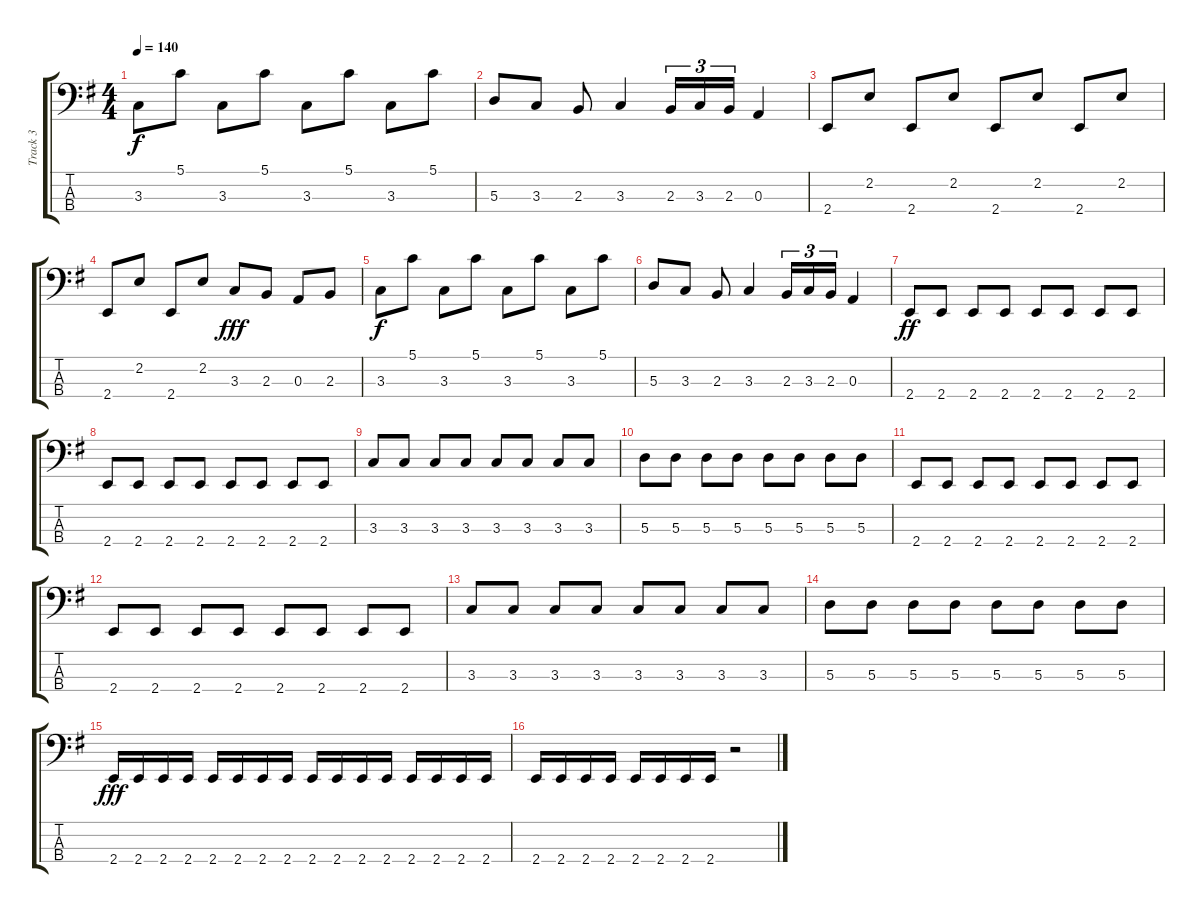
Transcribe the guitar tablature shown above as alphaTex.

\track ("Track 3" "Track 3") {instrument electricbassfinger}
\staff {score tabs}
\tuning (G2 D2 A1 D1) {hide}
\ts (4 4)
\tempo 140
\clef f4
\ks eminor
3.3.8{dy f} 5.1.8 3.3.8 5.1.8 3.3.8 5.1.8 3.3.8 5.1.8 |
5.3.8 3.3.8 2.3.8 3.3.4 2.3.16{tu (3 2)} 3.3.16{tu (3 2)} 2.3.16{tu (3 2)} 0.3.4 |
2.4.8 2.2.8 2.4.8 2.2.8 2.4.8 2.2.8 2.4.8 2.2.8 |
2.4.8 2.2.8 2.4.8 2.2.8 3.3.8{dy fff} 2.3.8 0.3.8 2.3.8 |
3.3.8{dy f} 5.1.8 3.3.8 5.1.8 3.3.8 5.1.8 3.3.8 5.1.8 |
5.3.8 3.3.8 2.3.8 3.3.4 2.3.16{tu (3 2)} 3.3.16{tu (3 2)} 2.3.16{tu (3 2)} 0.3.4 |
2.4.8{dy ff} 2.4.8 2.4.8 2.4.8 2.4.8 2.4.8 2.4.8 2.4.8 |
2.4.8 2.4.8 2.4.8 2.4.8 2.4.8 2.4.8 2.4.8 2.4.8 |
3.3.8 3.3.8 3.3.8 3.3.8 3.3.8 3.3.8 3.3.8 3.3.8 |
5.3.8 5.3.8 5.3.8 5.3.8 5.3.8 5.3.8 5.3.8 5.3.8 |
2.4.8 2.4.8 2.4.8 2.4.8 2.4.8 2.4.8 2.4.8 2.4.8 |
2.4.8 2.4.8 2.4.8 2.4.8 2.4.8 2.4.8 2.4.8 2.4.8 |
3.3.8 3.3.8 3.3.8 3.3.8 3.3.8 3.3.8 3.3.8 3.3.8 |
5.3.8 5.3.8 5.3.8 5.3.8 5.3.8 5.3.8 5.3.8 5.3.8 |
2.4.16{dy fff} 2.4.16 2.4.16 2.4.16 2.4.16 2.4.16 2.4.16 2.4.16 2.4.16 2.4.16 2.4.16 2.4.16 2.4.16 2.4.16 2.4.16 2.4.16 |
2.4.16 2.4.16 2.4.16 2.4.16 2.4.16 2.4.16 2.4.16 2.4.16 r.2
